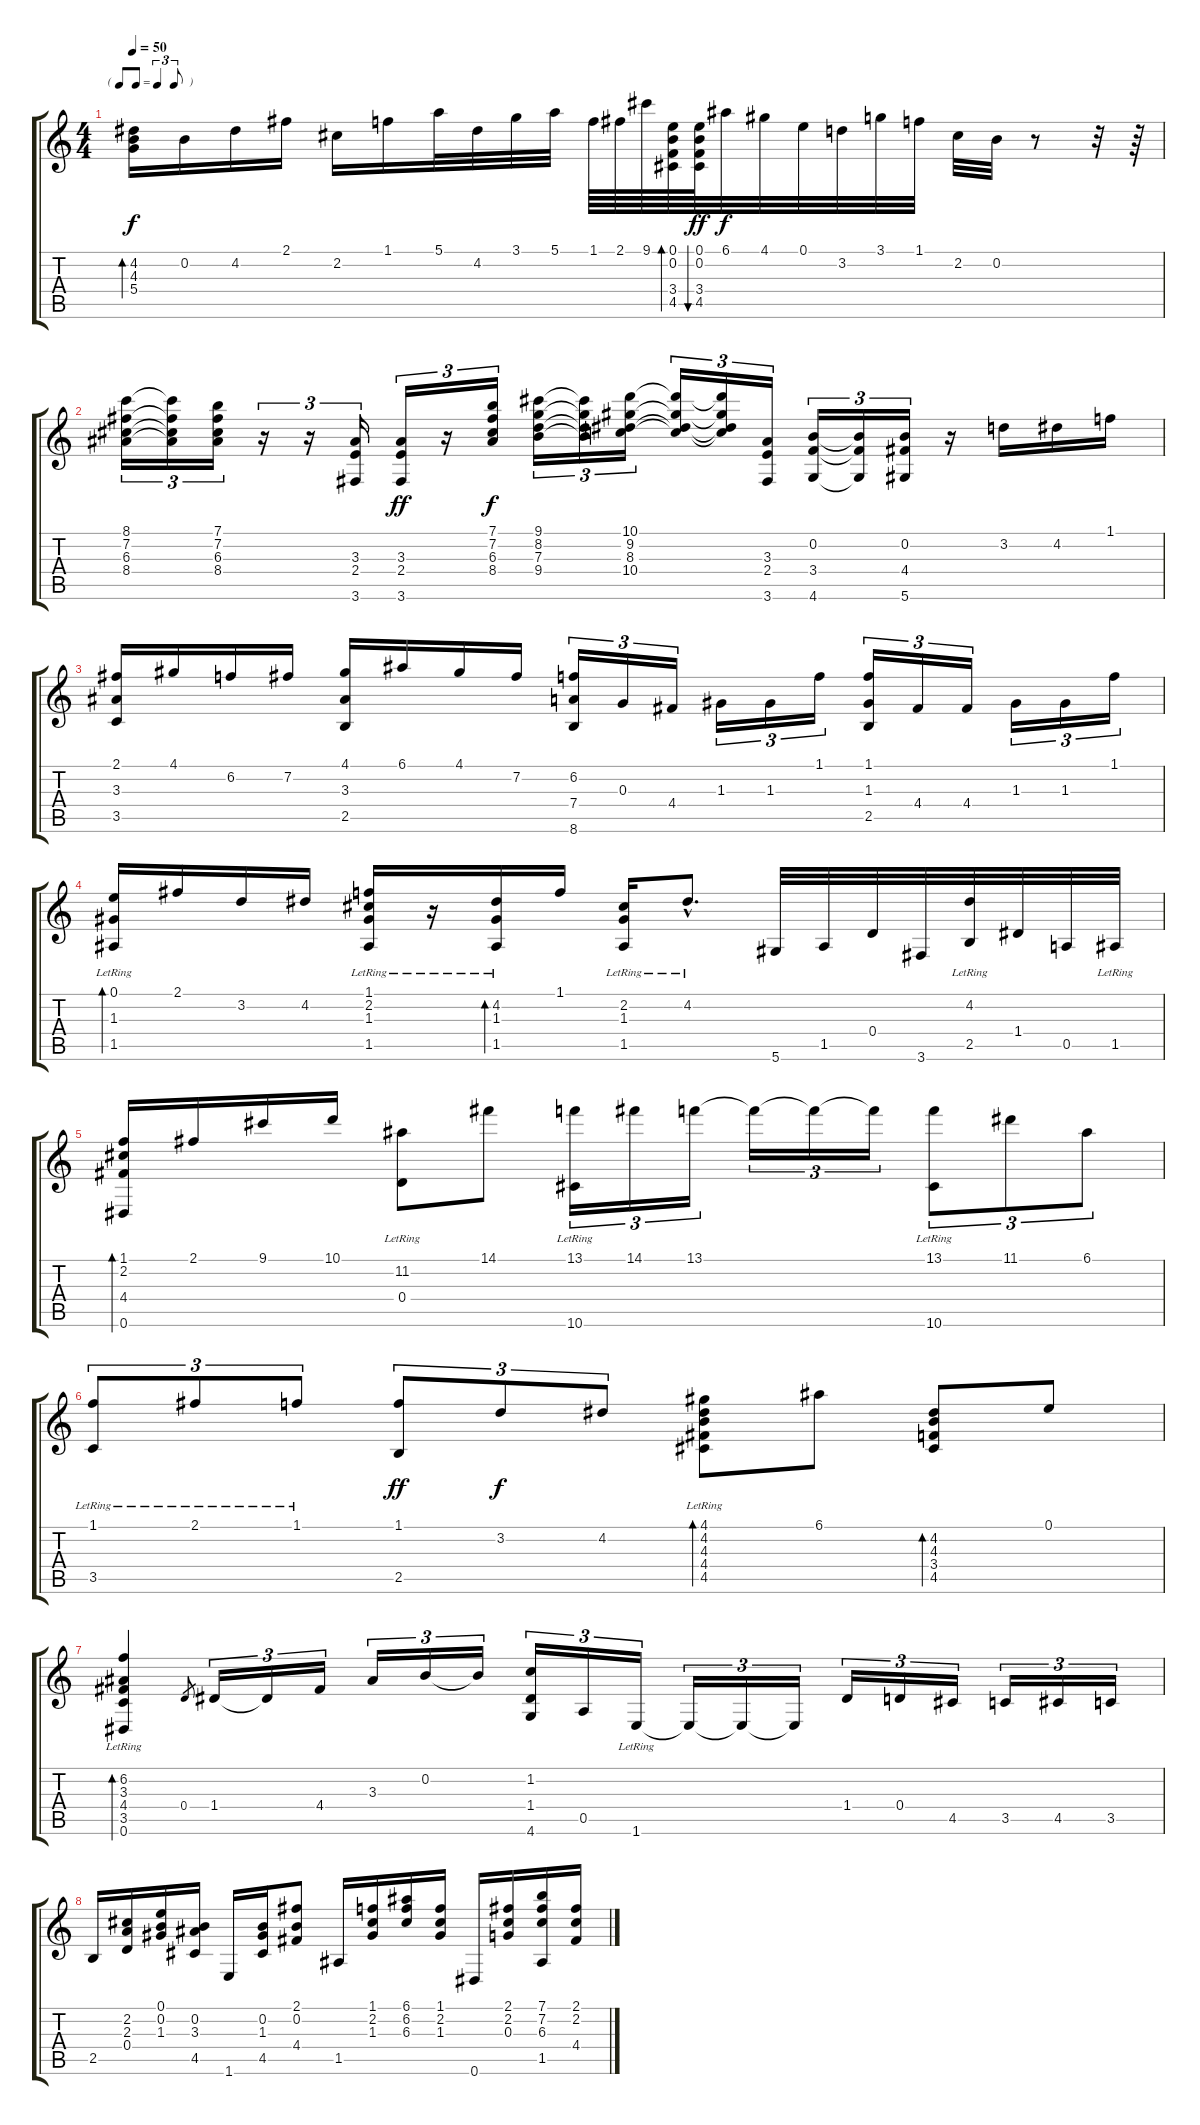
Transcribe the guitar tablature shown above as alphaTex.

\track "" {instrument acousticguitarnylon}
\staff {score tabs}
\tuning (E4 B3 G3 D3 A2 Eb2) {hide}
\ts (4 4)
\tf triplet8th
\tempo 50
\clef g2
\ks c
(4.2 4.3 5.4).16{bd 30 dy f} 0.2.16 4.2.16 2.1.16 2.2.16 1.1.16 5.1.32 4.2.32 3.1.32 5.1.32 1.1.64 2.1.64 9.1.64 (0.1 0.2 3.4 4.5).64{bd 30} (0.1 0.2 3.4 4.5).64{bu 30 dy ff} 6.1.32{dy f} 4.1.32 0.1.32 3.2.32 3.1.32 1.1.32 2.2.32 0.2.32 r.8 r.32 r.64 |
(8.1 7.2 6.3 8.4).16{tu (3 2)} (8.1{t} 7.2{t} 6.3{t} 8.4{t}).16{tu (3 2)} (7.1 7.2 6.3 8.4).16{tu (3 2)} r.16{tu (3 2)} r.16{tu (3 2)} (3.3 2.4 3.6).16{tu (3 2)} (3.3 2.4 3.6).16{tu (3 2) dy ff} r.16{tu (3 2)} (7.1 7.2 6.3 8.4).16{tu (3 2) dy f} (9.1 8.2 7.3 9.4).16{tu (3 2)} (9.1{t} 8.2{t} 7.3{t} 9.4{t}).16{tu (3 2)} (10.1 9.2 8.3 10.4).16{tu (3 2)} (10.1{t} 9.2{t} 8.3{t} 10.4{t}).16{tu (3 2)} (10.1{t} 9.2{t} 8.3{t} 10.4{t}).16{tu (3 2)} (3.3 2.4 3.6).16{tu (3 2)} (0.2 3.4 4.6).16{tu (3 2)} (0.2{t} 3.4{t} 4.6{t}).16{tu (3 2)} (0.2 4.4 5.6).16{tu (3 2)} r.16 3.2.16 4.2.16 1.1.16 |
(2.1 3.3 3.5).16 4.1.16 6.2.16 7.2.16 (4.1 3.3 2.5).16 6.1.16 4.1.16 7.2.16 (6.2 7.4 8.6).16{tu (3 2)} 0.3.16{tu (3 2)} 4.4.16{tu (3 2)} 1.3.16{tu (3 2)} 1.3.16{tu (3 2)} 1.1.16{tu (3 2)} (1.1 1.3 2.5).16{tu (3 2)} 4.4.16{tu (3 2)} 4.4.16{tu (3 2)} 1.3.16{tu (3 2)} 1.3.16{tu (3 2)} 1.1.16{tu (3 2)} |
(0.1 1.3{lr} 1.5{lr}).16{bd 30} 2.1.16 3.2.16 4.2.16 (1.1 2.2 1.3{lr} 1.5).16 r.16 (4.2 1.3{lr} 1.5).16{bd 30} 1.1.16 (2.2 1.3 1.5{lr}).16 4.2{hac lr}.8{d} 5.6.32 1.5.32 0.4.32 3.6.32 (4.2{lr} 2.5).32 1.4.32 0.5.32 1.5{lr}.32 |
(1.1 2.2 4.4 0.6).16{bd 30} 2.1.16 9.1.16 10.1.16 (11.2 0.4{lr}).8 14.1.8 (13.1 10.6{lr}).16{tu (3 2)} 14.1.16{tu (3 2)} 13.1.16{tu (3 2)} 13.1{t}.16{tu (3 2)} 13.1{t}.16{tu (3 2)} 13.1{t}.16{tu (3 2)} (13.1 10.6{lr}).8{tu (3 2)} 11.1.8{tu (3 2)} 6.1.8{tu (3 2)} |
(1.1 3.5{lr}).8{tu (3 2)} 2.1{lr}.8{tu (3 2)} 1.1{lr}.8{tu (3 2)} (1.1 2.5).8{tu (3 2) dy ff} 3.2.8{tu (3 2) dy f} 4.2.8{tu (3 2)} (4.1 4.2 4.3 4.4 4.5{lr}).8{bd 60} 6.1.8 (4.2 4.3 3.4 4.5).8{bd 120} 0.1.8 |
(6.2{lr} 3.3{lr} 4.4{lr} 3.5{lr} 0.6{lr}).4{bd 480} 0.4.8{gr} 1.4.16{tu (3 2)} 1.4{t}.16{tu (3 2)} 4.4.16{tu (3 2)} 3.3.16{tu (3 2)} 0.2.16{tu (3 2)} 0.2{t}.16{tu (3 2)} (1.2 1.4 4.6).16{tu (3 2)} 0.5.16{tu (3 2)} 1.6{lr}.16{tu (3 2)} 1.6{t}.16{tu (3 2)} 1.6{t}.16{tu (3 2)} 1.6{t}.16{tu (3 2)} 1.4.16{tu (3 2)} 0.4.16{tu (3 2)} 4.5.16{tu (3 2)} 3.5.16{tu (3 2)} 4.5.16{tu (3 2)} 3.5.16{tu (3 2)} |
2.5.16 (2.2 2.3 0.4).16 (0.1 0.2 1.3).16 (0.2 3.3 4.5).16 1.6.16 (0.2 1.3 4.5).16 (2.1 0.2 4.4).8 1.5.16 (1.1 2.2 1.3).16 (6.1 6.2 6.3).16 (1.1 2.2 1.3).16 0.6.16 (2.1 2.2 0.3).16 (7.1 7.2 6.3 1.5).16 (2.1 2.2 4.4).16
